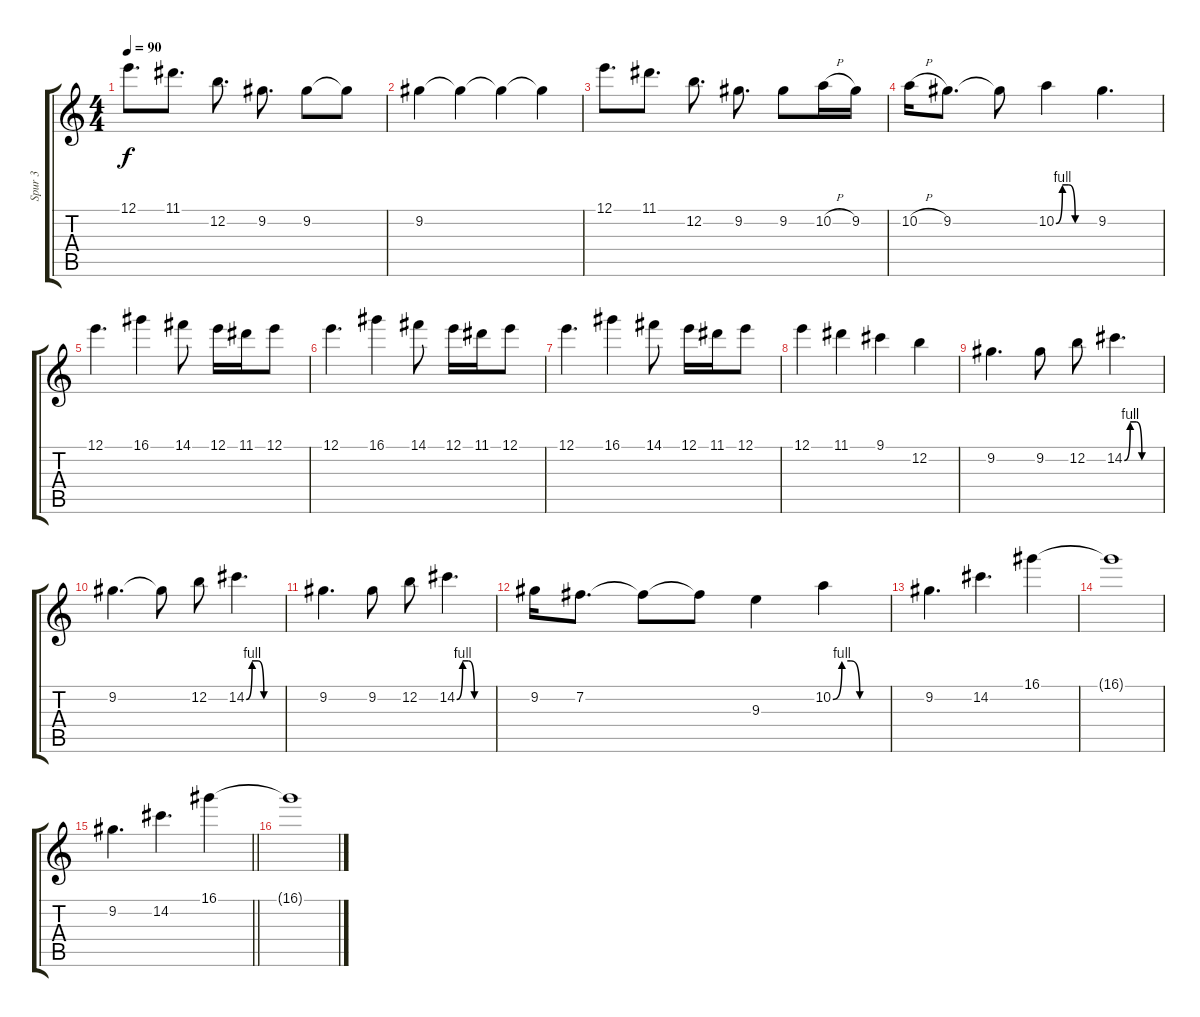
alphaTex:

\track ("Spur 3" "Spur 3") {instrument overdrivenguitar}
\staff {score tabs}
\tuning (E4 B3 G3 D3 A2 E2) {hide}
\ts (4 4)
\tempo 90
\clef g2
\ks c
12.1.8{d dy f} 11.1.8{d} 12.2.8{d} 9.2.8{d} 9.2.8 9.2{t}.8 |
9.2.4 9.2{t}.4 9.2{t}.4 9.2{t}.4 |
12.1.8{d} 11.1.8{d} 12.2.8{d} 9.2.8{d} 9.2.8 10.2{h}.16 9.2.16 |
10.2{h}.16 9.2.8{d} 9.2{t}.8 10.2{be (custom 0 0 10 4 20 4 30 0 60 0)}.4 9.2.4{d} |
12.1.4{d} 16.1.4 14.1.8 12.1.16 11.1.16 12.1.8 |
12.1.4{d} 16.1.4 14.1.8 12.1.16 11.1.16 12.1.8 |
12.1.4{d} 16.1.4 14.1.8 12.1.16 11.1.16 12.1.8 |
12.1.4 11.1.4 9.1.4 12.2.4 |
9.2.4{d} 9.2.8 12.2.8 14.2{be (custom 0 0 10 4 20 4 30 0 60 0)}.4{d} |
9.2.4{d} 9.2{t}.8 12.2.8 14.2{be (custom 0 0 10 4 20 4 30 0 60 0)}.4{d} |
9.2.4{d} 9.2.8 12.2.8 14.2{be (custom 0 0 10 4 20 4 30 0 60 0)}.4{d} |
9.2.16 7.2.8{d} 7.2{t}.8 7.2{t}.8 9.3.4 10.2{be (custom 0 0 10 4 20 4 30 0 60 0)}.4 |
9.2.4{d} 14.2.4{d} 16.1.4 |
16.1{t}.1 |
\barLineRight lightlight
9.2.4{d} 14.2.4{d} 16.1.4 |
16.1{t}.1
